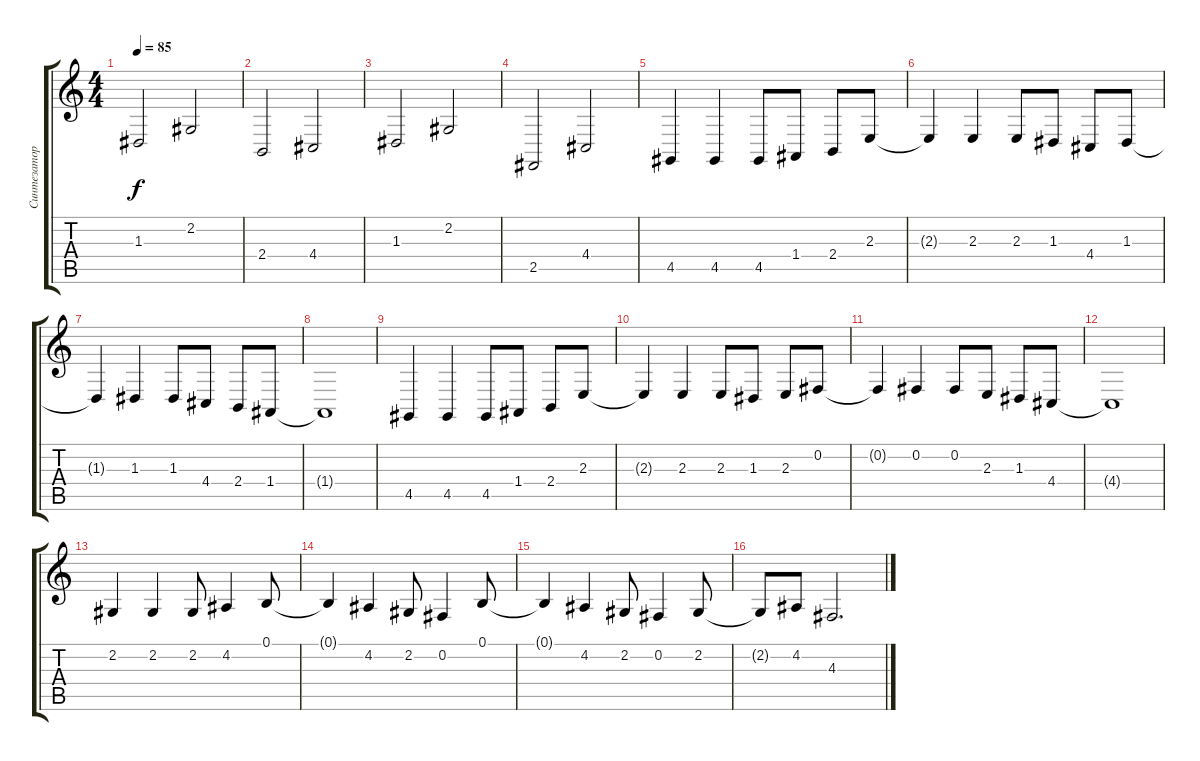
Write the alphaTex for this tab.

\track ("Синтезатор" "Синтезатор") {instrument stringensemble1}
\staff {score tabs}
\tuning (B3 Gb3 D3 A2 E2 B1) {hide}
\ts (4 4)
\tempo 85
\clef g2
\ks c
1.3.2{dy f} 2.2.2 |
2.4.2 4.4.2 |
1.3.2 2.2.2 |
2.5.2 4.4.2 |
4.5.4 4.5.4 4.5.8 1.4.8 2.4.8 2.3.8 |
2.3{t}.4 2.3.4 2.3.8 1.3.8 4.4.8 1.3.8 |
1.3{t}.4 1.3.4 1.3.8 4.4.8 2.4.8 1.4.8 |
1.4{t}.1 |
4.5.4 4.5.4 4.5.8 1.4.8 2.4.8 2.3.8 |
2.3{t}.4 2.3.4 2.3.8 1.3.8 2.3.8 0.2.8 |
0.2{t}.4 0.2.4 0.2.8 2.3.8 1.3.8 4.4.8 |
4.4{t}.1 |
2.2.4 2.2.4 2.2.8 4.2.4 0.1.8 |
0.1{t}.4 4.2.4 2.2.8 0.2.4 0.1.8 |
0.1{t}.4 4.2.4 2.2.8 0.2.4 2.2.8 |
2.2{t}.8 4.2.8 4.3.2{d}
